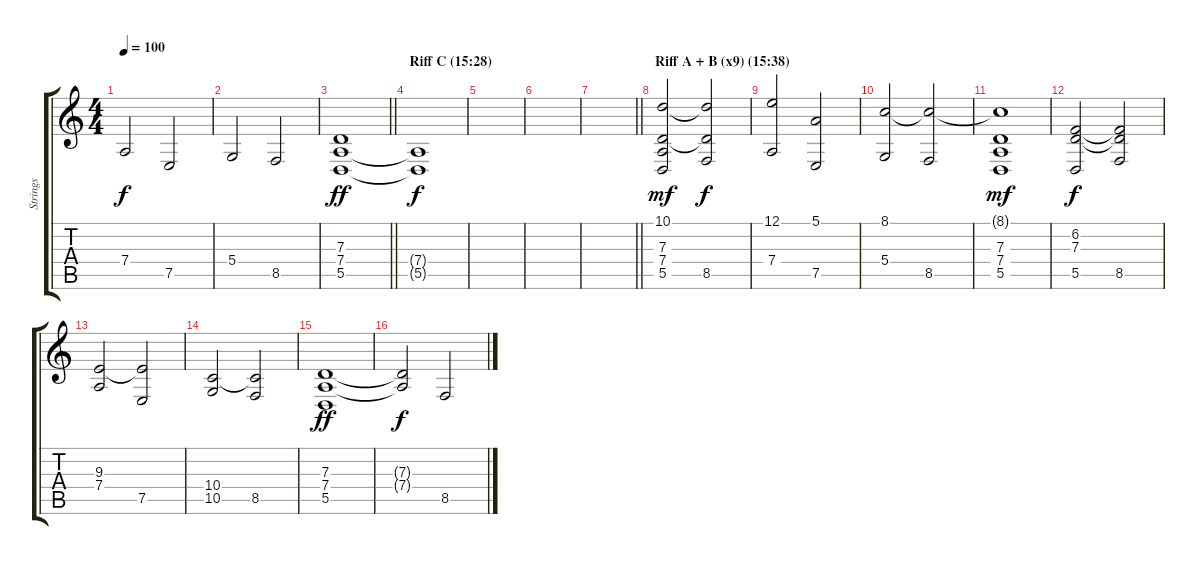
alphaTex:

\track ("Strings" "Strings") {instrument stringensemble1}
\staff {score tabs}
\tuning (E4 B3 G3 D3 A2 E2) {hide}
\ts (4 4)
\tempo 100
\clef g2
\ks c
7.4.2{dy f} 7.5.2 |
5.4.2 8.5.2 |
\barLineRight lightlight
(7.3 7.4 5.5).1{dy ff} |
\section ("" "Riff C (15:28)")
(7.4{t} 5.5{t}).1{dy f} |
|
|
\barLineRight lightlight
|
\section ("" "Riff A + B (x9) (15:38)")
(10.1 7.3 7.4 5.5).2{dy mf} (10.1{t} 7.3{t} 8.5).2{dy f} |
(12.1 7.4).2 (5.1 7.5).2 |
(8.1 5.4).2 (8.1{t} 8.5).2 |
(8.1{t} 7.3 7.4 5.5).1{dy mf} |
(6.2 7.3 5.5).2{dy f} (6.2{t} 7.3{t} 8.5).2 |
(9.3 7.4).2 (9.3{t} 7.5).2 |
(10.4 10.5).2 (10.4{t} 8.5).2 |
(7.3 7.4 5.5).1{dy ff} |
(7.3{t} 7.4{t}).2{dy f} 8.5.2
